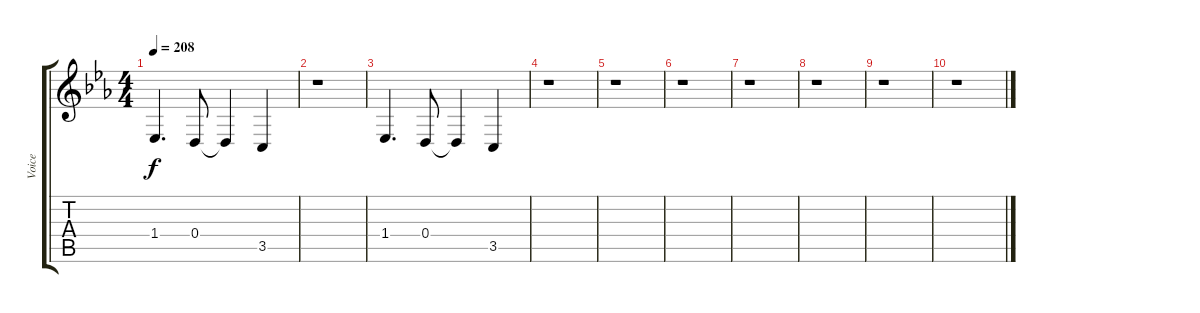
\track ("Voice" "Voice") {instrument lead8bassandlead}
\staff {score tabs}
\tuning (E4 B3 G3 D3 A2 E2) {hide}
\ts (4 4)
\tempo 208
\clef g2
\ks cminor
1.4.4{d dy f} 0.4.8 0.4{t}.4 3.5.4 |
r.1 |
1.4.4{d} 0.4.8 0.4{t}.4 3.5.4 |
r.1 |
r.1 |
r.1 |
r.1 |
r.1 |
r.1 |
r.1
